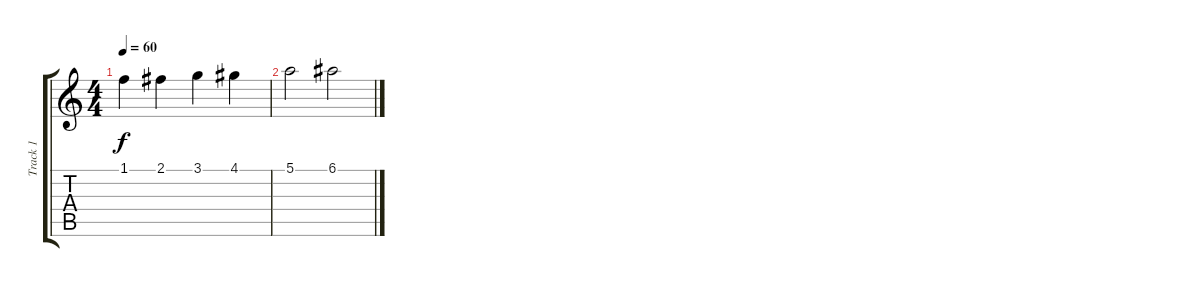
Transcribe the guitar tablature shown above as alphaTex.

\track ("Track 1" "Track 1") {instrument acousticguitarsteel}
\staff {score tabs}
\tuning (E4 B3 G3 D3 A2 E2) {hide}
\ts (4 4)
\tempo 60
\clef g2
\ks c
1.1.4{dy f instrument acousticguitarsteel} 2.1.4 3.1.4 4.1.4 |
5.1.2 6.1.2
